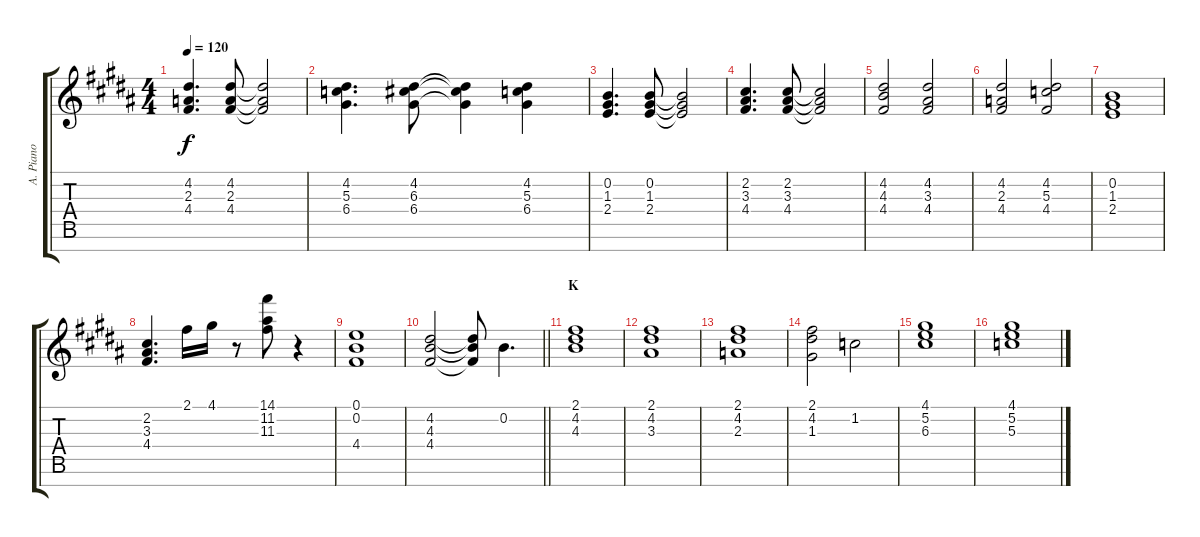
\track ("A. Piano" "A. Piano") {instrument acousticgrandpiano}
\staff {score tabs}
\tuning (E5 B4 G4 D4 A3 E3 B2) {hide}
\ts (4 4)
\tempo 120
\clef g2
\ks b
(4.2 2.3 4.4).4{d dy f} (4.2 2.3 4.4).8 (4.2{t} 2.3{t} 4.4{t}).2 |
(4.2 5.3 6.4).4{d} (4.2 6.3 6.4).8 (4.2{t} 6.3{t} 6.4{t}).4 (4.2 5.3 6.4).4 |
(0.2 1.3 2.4).4{d} (0.2 1.3 2.4).8 (0.2{t} 1.3{t} 2.4{t}).2 |
(2.2 3.3 4.4).4{d} (2.2 3.3 4.4).8 (2.2{t} 3.3{t} 4.4{t}).2 |
(4.2 4.3 4.4).2 (4.2 3.3 4.4).2 |
(4.2 2.3 4.4).2 (4.2 5.3 4.4).2 |
(0.2 1.3 2.4).1 |
(2.2 3.3 4.4).4{d} 2.1.16 4.1.16 r.8 (14.1 11.2 11.3).8 r.4 |
(0.1 0.2 4.4).1 |
\barLineRight lightlight
(4.2 4.3 4.4).2 (4.2{t} 4.3{t} 4.4{t}).8 0.2.4{d} |
\section ("" "K")
(2.1 4.2 4.3).1 |
(2.1 4.2 3.3).1 |
(2.1 4.2 2.3).1 |
(2.1 4.2 1.3).2 1.2.2 |
(4.1 5.2 6.3).1 |
(4.1 5.2 5.3).1
